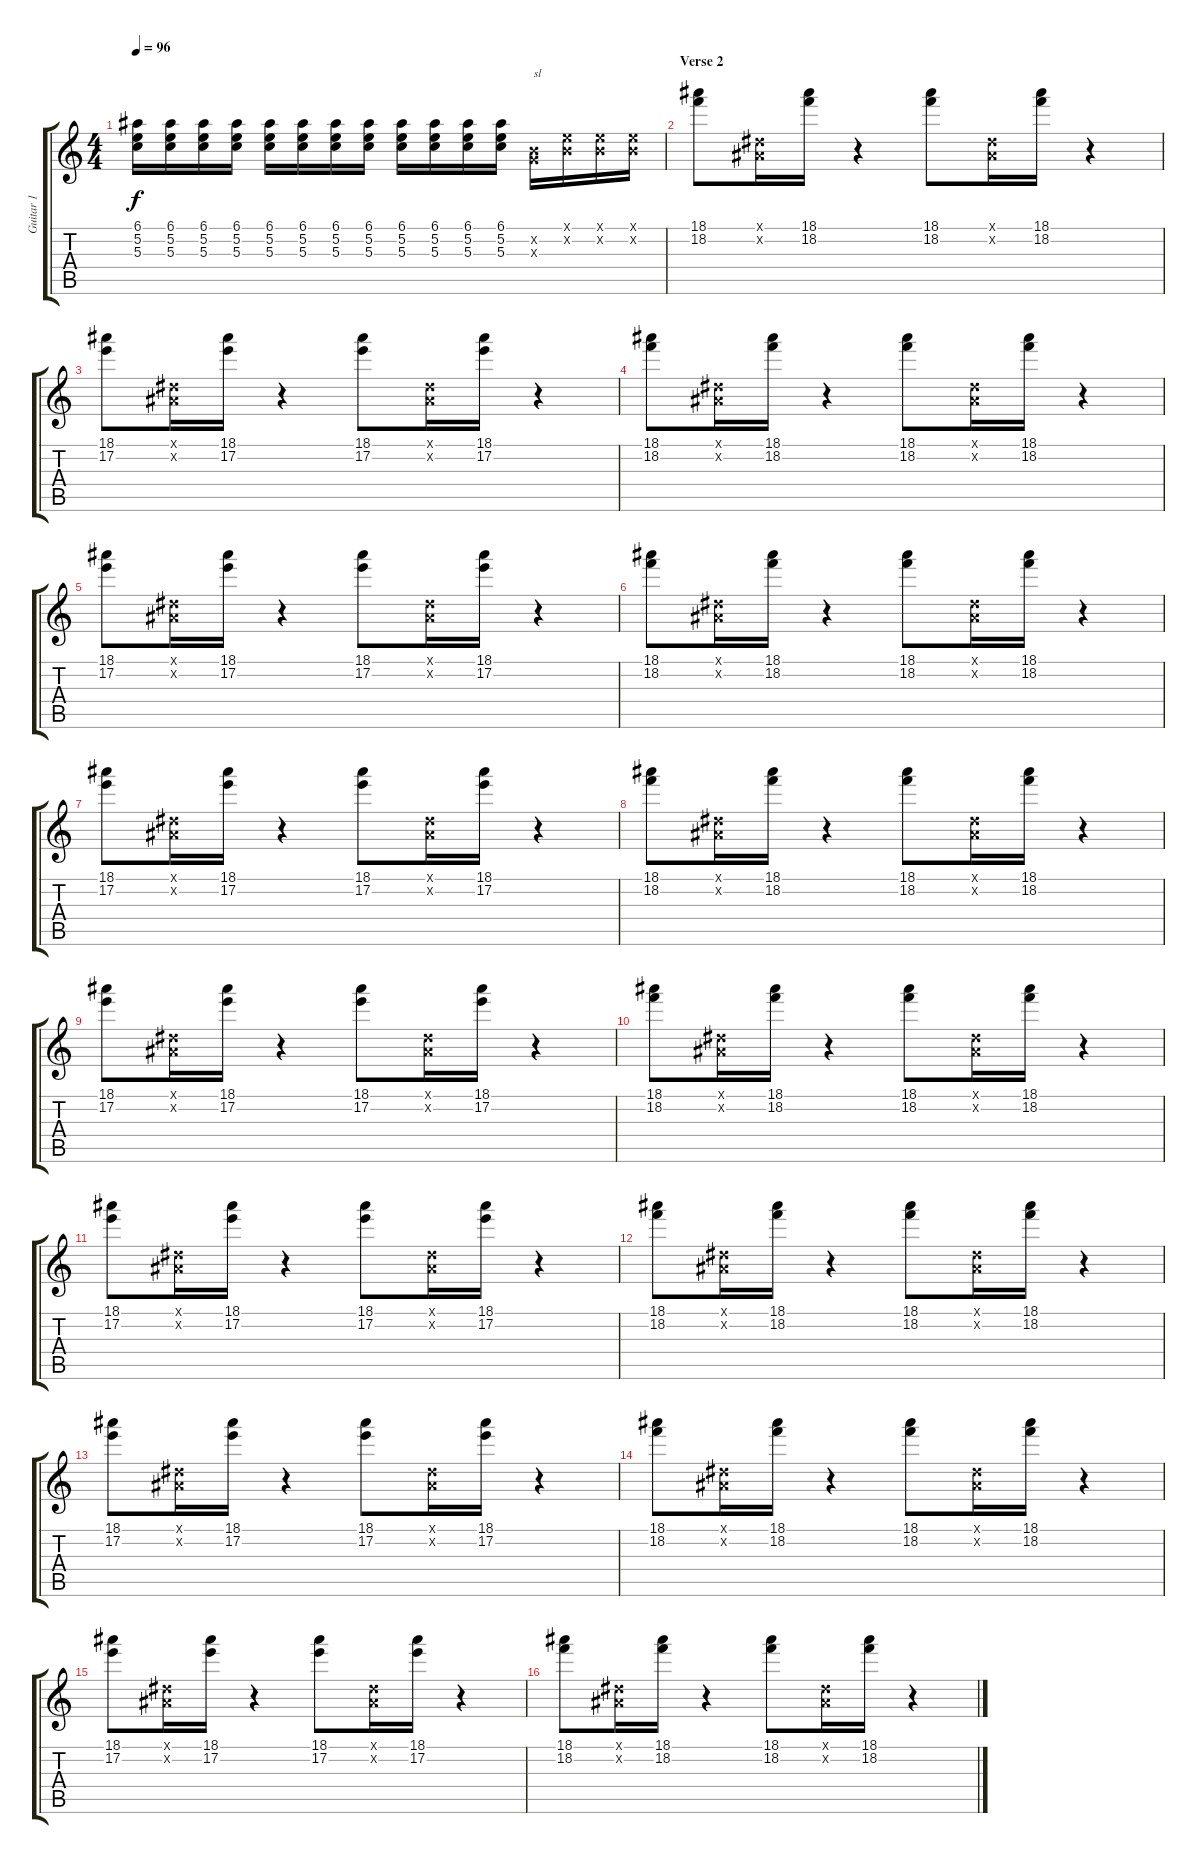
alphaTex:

\track ("Guitar 1" "Guitar 1") {instrument electricguitarclean}
\staff {score tabs}
\tuning (E4 B3 G3 D3 A2 E2) {hide}
\ts (4 4)
\tempo 96
\clef g2
\ks c
(6.1 5.2 5.3).16{dy f} (6.1 5.2 5.3).16 (6.1 5.2 5.3).16 (6.1 5.2 5.3).16 (6.1 5.2 5.3).16 (6.1 5.2 5.3).16 (6.1 5.2 5.3).16 (6.1 5.2 5.3).16 (6.1 5.2 5.3).16 (6.1 5.2 5.3).16 (6.1 5.2 5.3).16 (6.1 5.2 5.3).16 (0.2{x} 0.3{x}).16{txt "sl"} (0.1{x} 0.2{x}).16 (0.1{x} 0.2{x}).16 (0.1{x} 0.2{x}).16 |
\section ("" "Verse 2")
(18.1 18.2).8 (-1.1{x} -1.2{x}).16 (18.1 18.2).16 r.4 (18.1 18.2).8 (-1.1{x} -1.2{x}).16 (18.1 18.2).16 r.4 |
(18.1 17.2).8 (-1.1{x} -1.2{x}).16 (18.1 17.2).16 r.4 (18.1 17.2).8 (-1.1{x} -1.2{x}).16 (18.1 17.2).16 r.4 |
(18.1 18.2).8 (-1.1{x} -1.2{x}).16 (18.1 18.2).16 r.4 (18.1 18.2).8 (-1.1{x} -1.2{x}).16 (18.1 18.2).16 r.4 |
(18.1 17.2).8 (-1.1{x} -1.2{x}).16 (18.1 17.2).16 r.4 (18.1 17.2).8 (-1.1{x} -1.2{x}).16 (18.1 17.2).16 r.4 |
(18.1 18.2).8 (-1.1{x} -1.2{x}).16 (18.1 18.2).16 r.4 (18.1 18.2).8 (-1.1{x} -1.2{x}).16 (18.1 18.2).16 r.4 |
(18.1 17.2).8 (-1.1{x} -1.2{x}).16 (18.1 17.2).16 r.4 (18.1 17.2).8 (-1.1{x} -1.2{x}).16 (18.1 17.2).16 r.4 |
(18.1 18.2).8 (-1.1{x} -1.2{x}).16 (18.1 18.2).16 r.4 (18.1 18.2).8 (-1.1{x} -1.2{x}).16 (18.1 18.2).16 r.4 |
(18.1 17.2).8 (-1.1{x} -1.2{x}).16 (18.1 17.2).16 r.4 (18.1 17.2).8 (-1.1{x} -1.2{x}).16 (18.1 17.2).16 r.4 |
(18.1 18.2).8 (-1.1{x} -1.2{x}).16 (18.1 18.2).16 r.4 (18.1 18.2).8 (-1.1{x} -1.2{x}).16 (18.1 18.2).16 r.4 |
(18.1 17.2).8 (-1.1{x} -1.2{x}).16 (18.1 17.2).16 r.4 (18.1 17.2).8 (-1.1{x} -1.2{x}).16 (18.1 17.2).16 r.4 |
(18.1 18.2).8 (-1.1{x} -1.2{x}).16 (18.1 18.2).16 r.4 (18.1 18.2).8 (-1.1{x} -1.2{x}).16 (18.1 18.2).16 r.4 |
(18.1 17.2).8 (-1.1{x} -1.2{x}).16 (18.1 17.2).16 r.4 (18.1 17.2).8 (-1.1{x} -1.2{x}).16 (18.1 17.2).16 r.4 |
(18.1 18.2).8 (-1.1{x} -1.2{x}).16 (18.1 18.2).16 r.4 (18.1 18.2).8 (-1.1{x} -1.2{x}).16 (18.1 18.2).16 r.4 |
(18.1 17.2).8 (-1.1{x} -1.2{x}).16 (18.1 17.2).16 r.4 (18.1 17.2).8 (-1.1{x} -1.2{x}).16 (18.1 17.2).16 r.4 |
(18.1 18.2).8 (-1.1{x} -1.2{x}).16 (18.1 18.2).16 r.4 (18.1 18.2).8 (-1.1{x} -1.2{x}).16 (18.1 18.2).16 r.4
